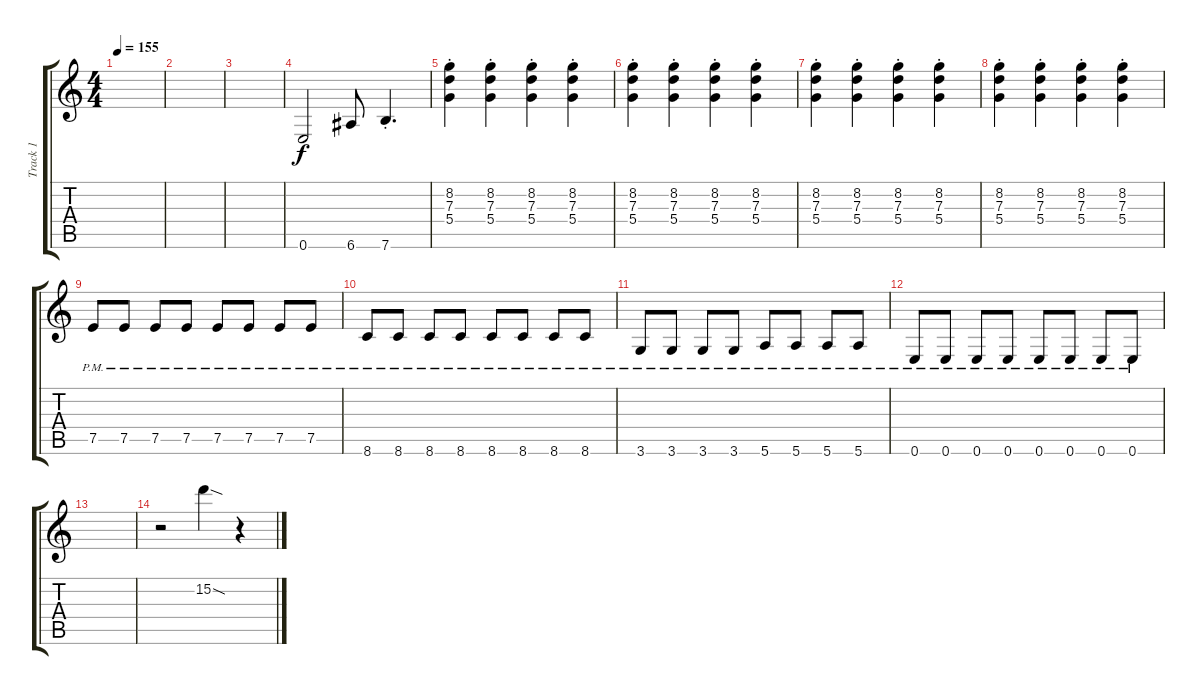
\track ("Track 1" "Track 1") {instrument distortionguitar}
\staff {score tabs}
\tuning (E4 B3 G3 D3 A2 E2) {hide}
\ts (4 4)
\tempo 155
\clef g2
\ks c
|
|
|
0.6.2 6.6.8 7.6{st}.4{d} |
(8.2{st} 7.3{st} 5.4{st}).4 (8.2{st} 7.3{st} 5.4{st}).4 (8.2{st} 7.3{st} 5.4{st}).4 (8.2{st} 7.3{st} 5.4{st}).4 |
(8.2{st} 7.3{st} 5.4{st}).4 (8.2{st} 7.3{st} 5.4{st}).4 (8.2{st} 7.3{st} 5.4{st}).4 (8.2{st} 7.3{st} 5.4{st}).4 |
(8.2{st} 7.3{st} 5.4{st}).4 (8.2{st} 7.3{st} 5.4{st}).4 (8.2{st} 7.3{st} 5.4{st}).4 (8.2{st} 7.3{st} 5.4{st}).4 |
(8.2{st} 7.3{st} 5.4{st}).4 (8.2{st} 7.3{st} 5.4{st}).4 (8.2{st} 7.3{st} 5.4{st}).4 (8.2{st} 7.3{st} 5.4{st}).4 |
7.5{pm}.8 7.5{pm}.8 7.5{pm}.8 7.5{pm}.8 7.5{pm}.8 7.5{pm}.8 7.5{pm}.8 7.5{pm}.8 |
8.6{pm}.8 8.6{pm}.8 8.6{pm}.8 8.6{pm}.8 8.6{pm}.8 8.6{pm}.8 8.6{pm}.8 8.6{pm}.8 |
3.6{pm}.8 3.6{pm}.8 3.6{pm}.8 3.6{pm}.8 5.6{pm}.8 5.6{pm}.8 5.6{pm}.8 5.6{pm}.8 |
0.6{pm}.8 0.6{pm}.8 0.6{pm}.8 0.6{pm}.8 0.6{pm}.8 0.6{pm}.8 0.6{pm}.8 0.6{pm}.8 |
|
r.2 15.2{sod}.4 r.4
